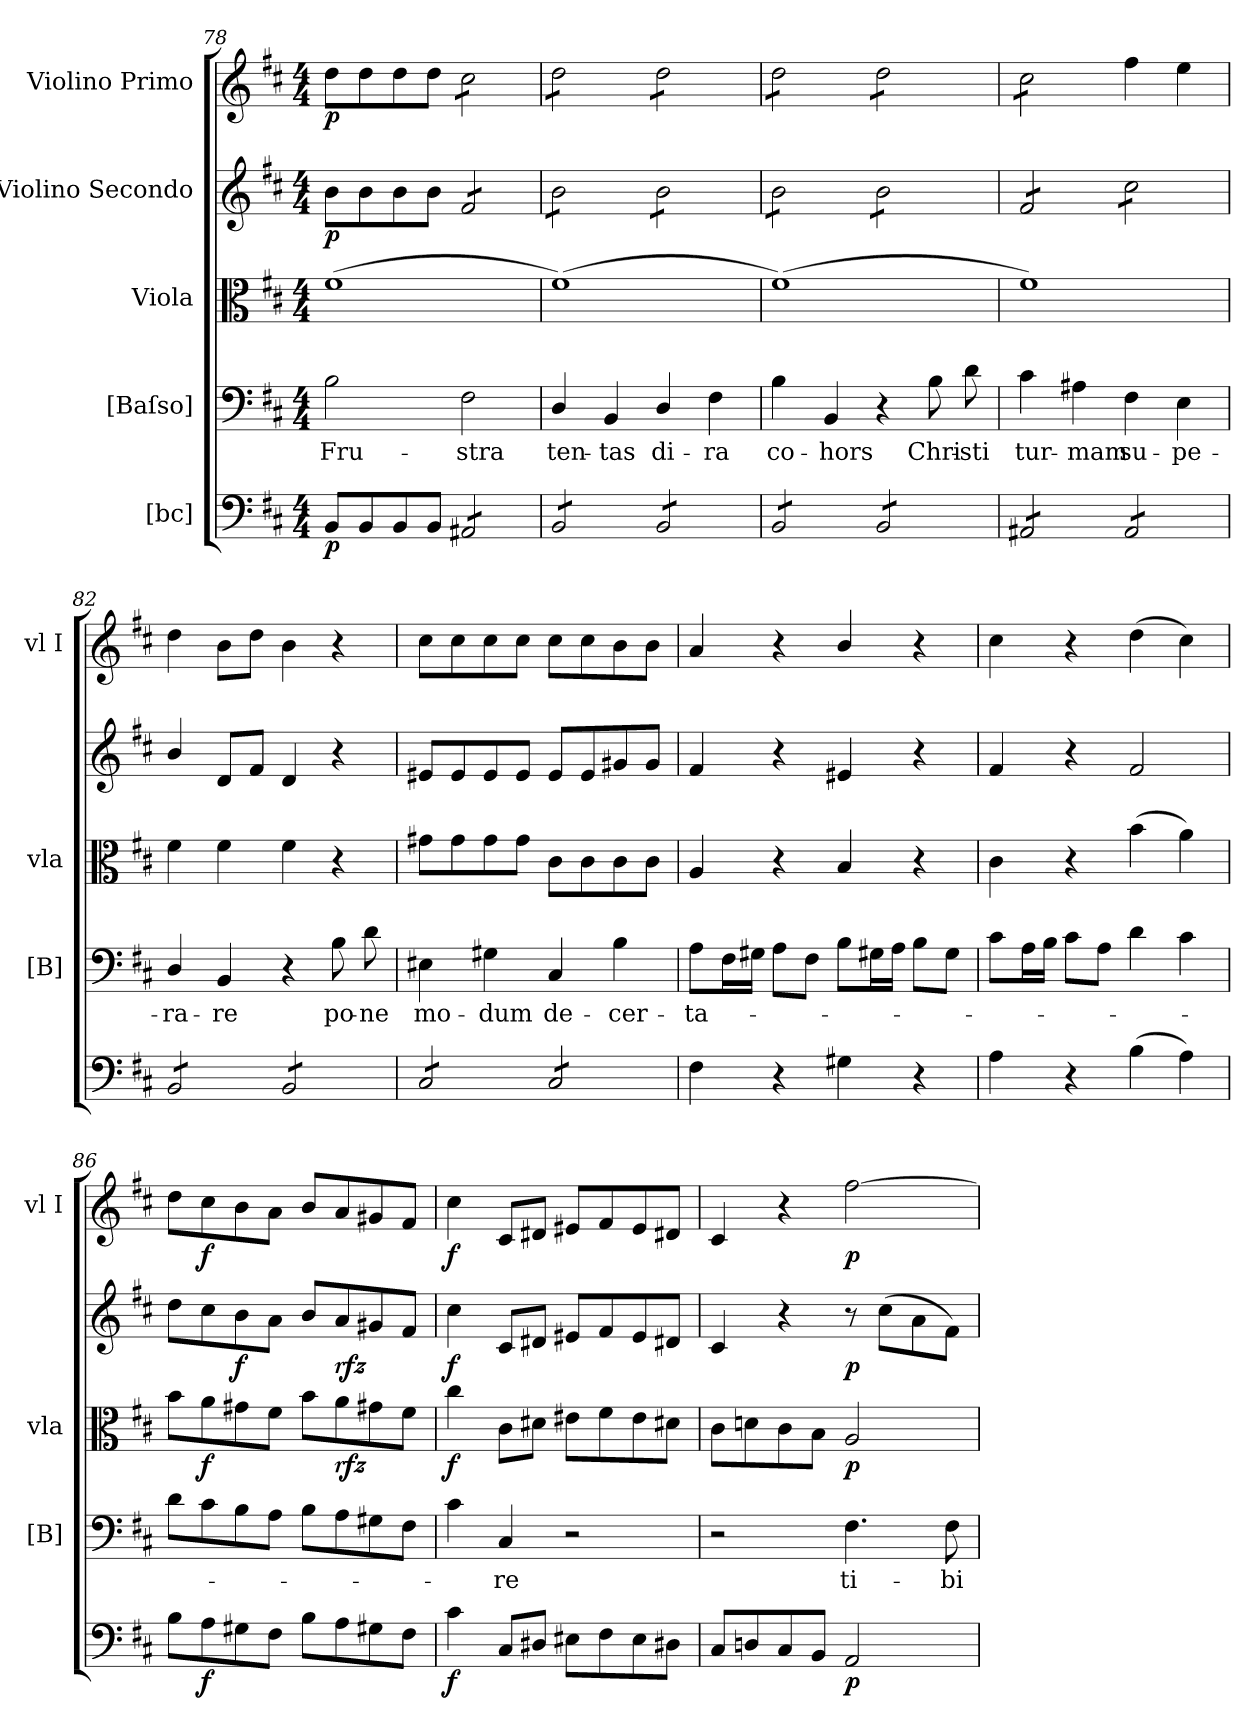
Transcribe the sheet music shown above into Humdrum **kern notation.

**kern	**dynam	**kern	**text	**kern	**dynam	**kern	**dynam	**kern	**dynam
*part5	*part5	*part4	*part4	*part3	*part3	*part2	*part2	*part1	*part1
*staff5	*staff5	*staff4	*staff4	*staff3	*staff3	*staff2	*staff2	*staff1	*staff1
*I"[bc]	*	*I"[Baſso]	*	*I"Viola	*	*I"Violino Secondo	*	*I"Violino Primo	*
*	*	*I'[B]	*	*I'vla	*	*	*	*I'vl I	*
*clefF4	*	*clefF4	*	*clefC3	*	*clefG2	*	*clefG2	*
*k[f#c#]	*	*k[f#c#]	*	*k[f#c#]	*	*k[f#c#]	*	*k[f#c#]	*
*M4/4	*	*M4/4	*	*M4/4	*	*M4/4	*	*M4/4	*
=78	=78	=78	=78	=78	=78	=78	=78	=78	=78
!	!LO:DY:b	!	!	!	!	!	!	!	!
8BB/L	p.	2B\	Fru-	(1f#\	.	8b\L	p	8dd\L	p.
8BB/	.	.	.	.	.	8b\	.	8dd\	.
8BB/	.	.	.	.	.	8b\	.	8dd\	.
8BB/J	.	.	.	.	.	8b\J	.	8dd\J	.
*tremolo	*	*	*	*	*	*	*	*	*
*	*	*	*	*	*	*tremolo	*	*	*
*	*	*	*	*	*	*	*	*tremolo	*
8AA#X/L	.	2F#\	-stra	.	.	8f#/L	.	8cc#\L	.
8AA#X/	.	.	.	.	.	8f#/	.	8cc#\	.
8AA#X/	.	.	.	.	.	8f#/	.	8cc#\	.
8AA#X/J	.	.	.	.	.	8f#/J	.	8cc#\J	.
=79	=79	=79	=79	=79	=79	=79	=79	=79	=79
8BB/L	.	4D/	ten-	(1f#\)	.	8b\L	.	8dd\L	.
8BB/	.	.	.	.	.	8b\	.	8dd\	.
8BB/	.	4BB/	-tas	.	.	8b\	.	8dd\	.
8BB/J	.	.	.	.	.	8b\J	.	8dd\J	.
8BB/L	.	4D/	di-	.	.	8b\L	.	8dd\L	.
8BB/	.	.	.	.	.	8b\	.	8dd\	.
8BB/	.	4F#\	-ra	.	.	8b\	.	8dd\	.
8BB/J	.	.	.	.	.	8b\J	.	8dd\J	.
=80	=80	=80	=80	=80	=80	=80	=80	=80	=80
8BB/L	.	4B\	co-	(1f#\)	.	8b\L	.	8dd\L	.
8BB/	.	.	.	.	.	8b\	.	8dd\	.
8BB/	.	4BB/	-hors	.	.	8b\	.	8dd\	.
8BB/J	.	.	.	.	.	8b\J	.	8dd\J	.
8BB/L	.	4r	.	.	.	8b\L	.	8dd\L	.
8BB/	.	.	.	.	.	8b\	.	8dd\	.
8BB/	.	8B\	Chri-	.	.	8b\	.	8dd\	.
8BB/J	.	8d\	-sti	.	.	8b\J	.	8dd\J	.
=81	=81	=81	=81	=81	=81	=81	=81	=81	=81
8AA#X/L	.	4c#\	tur-	1f#\)	.	8f#/L	.	8cc#\L	.
8AA#X/	.	.	.	.	.	8f#/	.	8cc#\	.
8AA#X/	.	4A#X\	-mam	.	.	8f#/	.	8cc#\	.
8AA#X/J	.	.	.	.	.	8f#/J	.	8cc#\J	.
*	*	*	*	*	*	*	*	*Xtremolo	*
8AA#/L	.	4F#\	su-	.	.	8cc#\L	.	4ff#\	.
8AA#/	.	.	.	.	.	8cc#\	.	.	.
8AA#/	.	4E\	-pe-	.	.	8cc#\	.	4ee\	.
8AA#/J	.	.	.	.	.	8cc#\J	.	.	.
*	*	*	*	*	*	*Xtremolo	*	*	*
=82	=82	=82	=82	=82	=82	=82	=82	=82	=82
8BB/L	.	4D/	-ra-	4f#\	.	4b/	.	4dd\	.
8BB/	.	.	.	.	.	.	.	.	.
8BB/	.	4BB/	-re	4f#\	.	8d/L	.	8b\L	.
8BB/J	.	.	.	.	.	8f#/J	.	8dd\J	.
8BB/L	.	4r	.	4f#\	.	4d/	.	4b\	.
8BB/	.	.	.	.	.	.	.	.	.
8BB/	.	8B\	po-	4r	.	4r	.	4r	.
8BB/J	.	8d\	-ne	.	.	.	.	.	.
=83	=83	=83	=83	=83	=83	=83	=83	=83	=83
8C#/L	.	4E#X\	mo-	8g#X\L	.	8e#X/L	.	8cc#\L	.
8C#/	.	.	.	8g#\	.	8e#/	.	8cc#\	.
8C#/	.	4G#X\	-dum	8g#\	.	8e#/	.	8cc#\	.
8C#/J	.	.	.	8g#\J	.	8e#/J	.	8cc#\J	.
8C#/L	.	4C#/	de-	8c#\L	.	8e#/L	.	8cc#\L	.
8C#/	.	.	.	8c#\	.	8e#/	.	8cc#\	.
8C#/	.	4B\	-cer-	8c#\	.	8g#X/	.	8b\	.
8C#/J	.	.	.	8c#\J	.	8g#/J	.	8b\J	.
*Xtremolo	*	*	*	*	*	*	*	*	*
=84	=84	=84	=84	=84	=84	=84	=84	=84	=84
4F#\	.	8A\L	-ta-	4A/	.	4f#/	.	4a/	.
.	.	16F#\L	.	.	.	.	.	.	.
.	.	16G#X\JJ	.	.	.	.	.	.	.
4r	.	8A\L	.	4r	.	4r	.	4r	.
.	.	8F#\J	.	.	.	.	.	.	.
4G#X\	.	8B\L	.	4B/	.	4e#X/	.	4b/	.
.	.	16G#X\L	.	.	.	.	.	.	.
.	.	16A\JJ	.	.	.	.	.	.	.
4r	.	8B\L	.	4r	.	4r	.	4r	.
.	.	8G#\J	.	.	.	.	.	.	.
=85	=85	=85	=85	=85	=85	=85	=85	=85	=85
4A\	.	8c#\L	.	4c#\	.	4f#/	.	4cc#\	.
.	.	16A\L	.	.	.	.	.	.	.
.	.	16B\JJ	.	.	.	.	.	.	.
4r	.	8c#\L	.	4r	.	4r	.	4r	.
.	.	8A\J	.	.	.	.	.	.	.
(4B\	.	4d\	.	(4b\	.	2f#/	.	(4dd\	.
4A\)	.	4c#\	.	4a\)	.	.	.	4cc#\)	.
=86	=86	=86	=86	=86	=86	=86	=86	=86	=86
!	!LO:DY:b	!	!	!	!	!	!	!	!
8B\L	po.	8d\L	.	8b\L	po	8dd\L	.	8dd\L	po&colon;
!	!LO:DY:b	!	!	!	!	!	!	!	!
8A\	f	8c#\	.	8a\	f	8cc#\	po	8cc#\	f.
8G#X\	.	8B\	.	8g#X\	.	8b\	f	8b\	.
8F#\J	.	8A\J	.	8f#\J	.	8a\J	.	8a\J	.
!	!LO:DY:b	!	!	!	!	!	!	!	!
8B\L	rinfz.	8B\L	.	8b\L	.	8b/L	.	8b/L	rinfz.
8A\	.	8A\	.	8a\	rfz	8a/	rfz	8a/	.
8G#X\	.	8G#X\	.	8g#X\	.	8g#X/	.	8g#X/	.
8F#\J	.	8F#\J	.	8f#\J	.	8f#/J	.	8f#/J	.
=87	=87	=87	=87	=87	=87	=87	=87	=87	=87
!	!LO:DY:b	!	!	!	!	!	!	!	!
4c#\	f.	4c#\	.	4cc#\	f	4cc#\	f	4cc#\	f.
8C#/L	.	4C#/	-re	8c#\L	.	8c#/L	.	8c#/L	.
8D#X/J	.	.	.	8d#X\J	.	8d#X/J	.	8d#X/J	.
8E#X\L	.	2r	.	8e#X\L	.	8e#X/L	.	8e#X/L	.
8F#\	.	.	.	8f#\	.	8f#/	.	8f#/	.
8E#\	.	.	.	8e#\	.	8e#/	.	8e#/	.
8D#X\J	.	.	.	8d#X\J	.	8d#X/J	.	8d#X/J	.
=88	=88	=88	=88	=88	=88	=88	=88	=88	=88
8C#/L	.	2r	.	8c#\L	.	4c#/	.	4c#/	.
8Dn/	.	.	.	8dn\	.	.	.	.	.
8C#/	.	.	.	8c#\	.	4r	.	4r	.
8BB/J	.	.	.	8B\J	.	.	.	.	.
!	!LO:DY:b	!	!	!	!	!	!	!	!
2AA/	p.	4.F#\	ti-	2A/	p	8r	p	[2ff#\	p.
.	.	.	.	.	.	(8cc#\L	.	.	.
.	.	.	.	.	.	8a\	.	.	.
.	.	8F#\	-bi	.	.	8f#\J)	.	.	.
=	=	=	=	=	=	=	=	=	=
*-	*-	*-	*-	*-	*-	*-	*-	*-	*-
